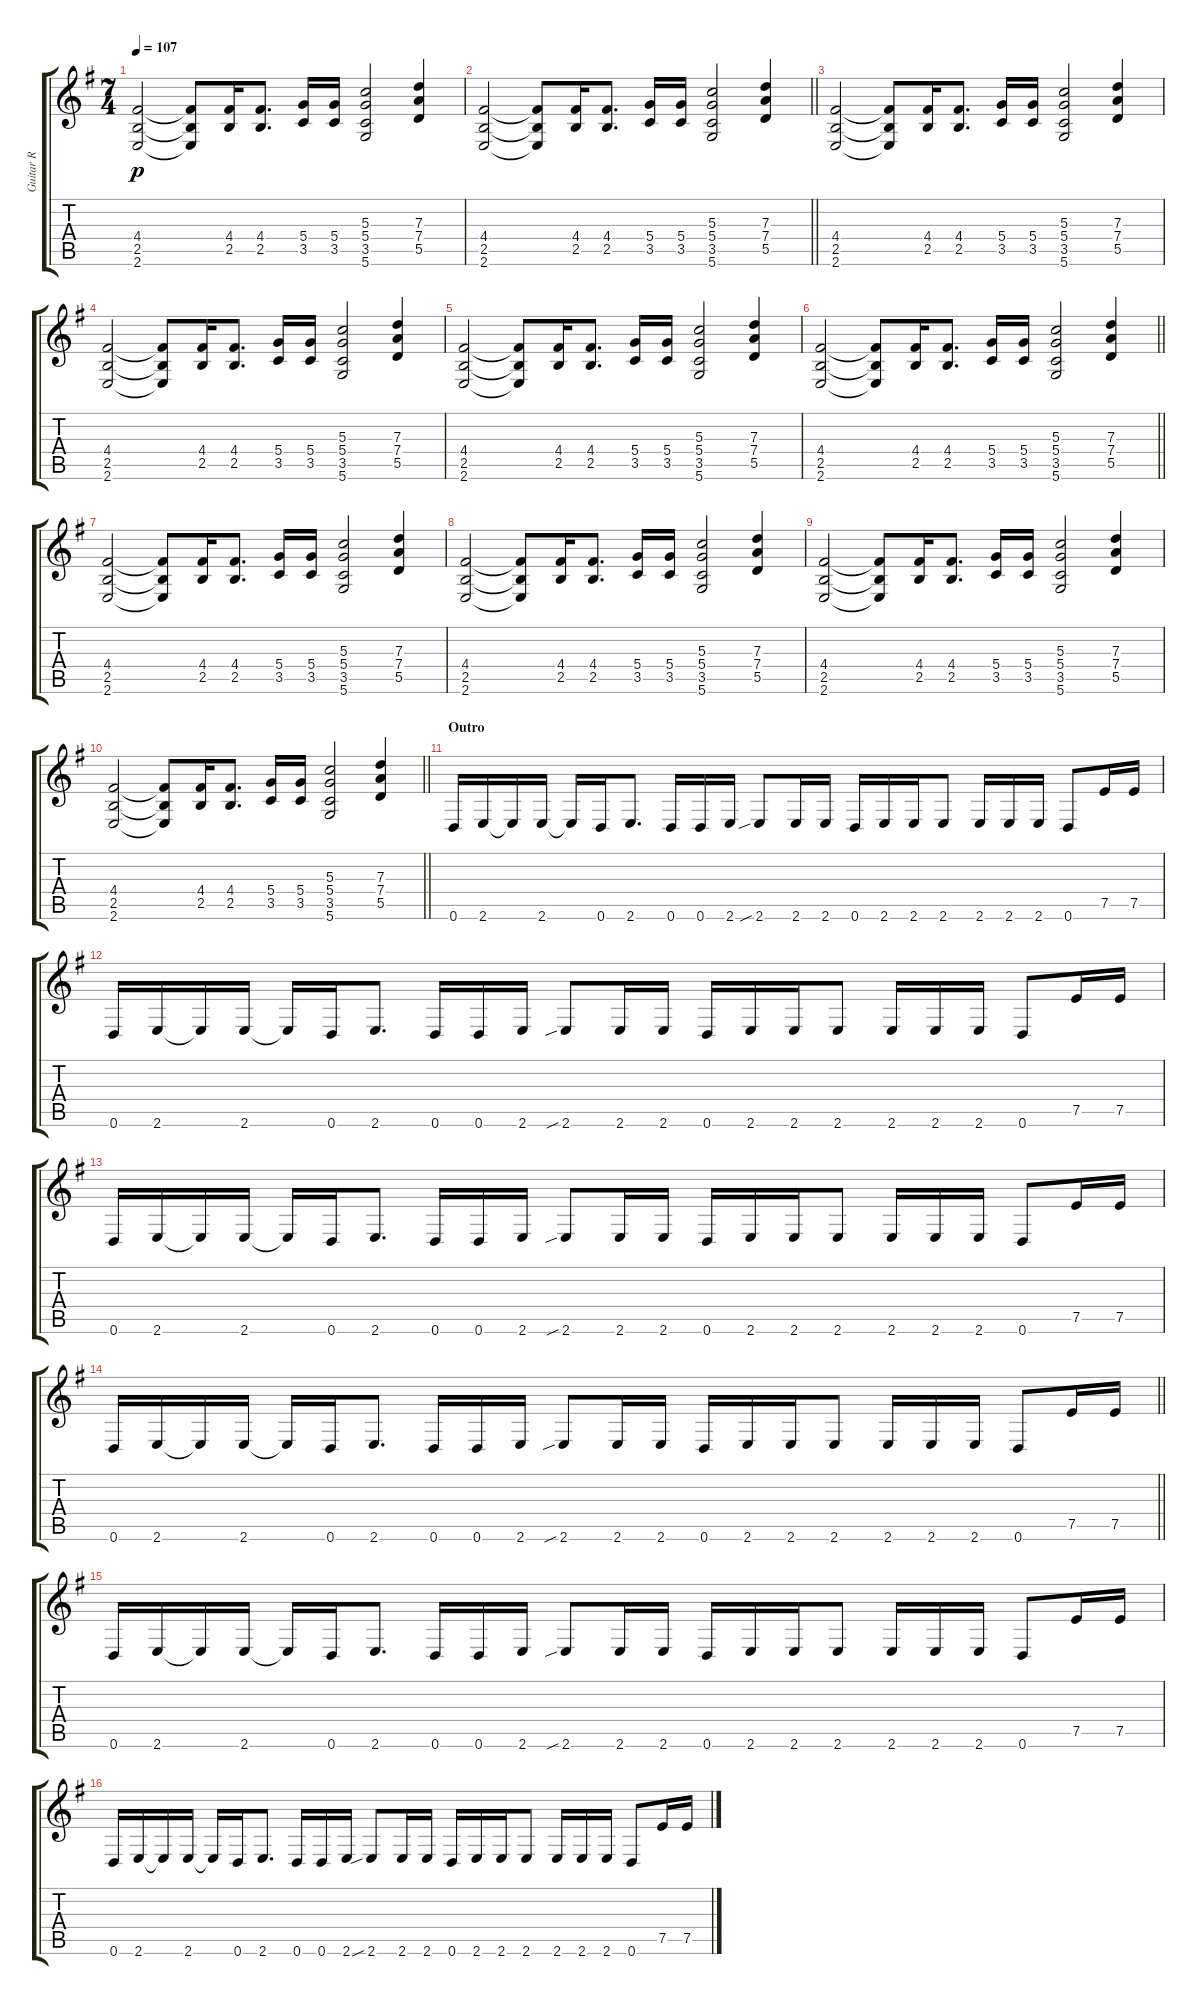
\track ("Guitar R" "Guitar R") {instrument distortionguitar}
\staff {score tabs}
\tuning (E4 B3 G3 D3 A2 D2) {hide}
\ts (7 4)
\tempo 107
\clef g2
\ks g
(4.4 2.5 2.6).2{dy p} (4.4{t} 2.5{t} 2.6{t}).8 (4.4 2.5).16 (4.4 2.5).8{d} (5.4 3.5).16 (5.4 3.5).16 (5.3 5.4 3.5 5.6).2 (7.3 7.4 5.5).4 |
\barLineRight lightlight
(4.4 2.5 2.6).2 (4.4{t} 2.5{t} 2.6{t}).8 (4.4 2.5).16 (4.4 2.5).8{d} (5.4 3.5).16 (5.4 3.5).16 (5.3 5.4 3.5 5.6).2 (7.3 7.4 5.5).4 |
(4.4 2.5 2.6).2 (4.4{t} 2.5{t} 2.6{t}).8 (4.4 2.5).16 (4.4 2.5).8{d} (5.4 3.5).16 (5.4 3.5).16 (5.3 5.4 3.5 5.6).2 (7.3 7.4 5.5).4 |
(4.4 2.5 2.6).2 (4.4{t} 2.5{t} 2.6{t}).8 (4.4 2.5).16 (4.4 2.5).8{d} (5.4 3.5).16 (5.4 3.5).16 (5.3 5.4 3.5 5.6).2 (7.3 7.4 5.5).4 |
(4.4 2.5 2.6).2 (4.4{t} 2.5{t} 2.6{t}).8 (4.4 2.5).16 (4.4 2.5).8{d} (5.4 3.5).16 (5.4 3.5).16 (5.3 5.4 3.5 5.6).2 (7.3 7.4 5.5).4 |
\barLineRight lightlight
(4.4 2.5 2.6).2 (4.4{t} 2.5{t} 2.6{t}).8 (4.4 2.5).16 (4.4 2.5).8{d} (5.4 3.5).16 (5.4 3.5).16 (5.3 5.4 3.5 5.6).2 (7.3 7.4 5.5).4 |
(4.4 2.5 2.6).2 (4.4{t} 2.5{t} 2.6{t}).8 (4.4 2.5).16 (4.4 2.5).8{d} (5.4 3.5).16 (5.4 3.5).16 (5.3 5.4 3.5 5.6).2 (7.3 7.4 5.5).4 |
(4.4 2.5 2.6).2 (4.4{t} 2.5{t} 2.6{t}).8 (4.4 2.5).16 (4.4 2.5).8{d} (5.4 3.5).16 (5.4 3.5).16 (5.3 5.4 3.5 5.6).2 (7.3 7.4 5.5).4 |
(4.4 2.5 2.6).2 (4.4{t} 2.5{t} 2.6{t}).8 (4.4 2.5).16 (4.4 2.5).8{d} (5.4 3.5).16 (5.4 3.5).16 (5.3 5.4 3.5 5.6).2 (7.3 7.4 5.5).4 |
\barLineRight lightlight
(4.4 2.5 2.6).2 (4.4{t} 2.5{t} 2.6{t}).8 (4.4 2.5).16 (4.4 2.5).8{d} (5.4 3.5).16 (5.4 3.5).16 (5.3 5.4 3.5 5.6).2 (7.3 7.4 5.5).4 |
\section ("" "Outro")
0.6.16 2.6.16 2.6{t}.16 2.6.16 2.6{t}.16 0.6.16 2.6.8{d} 0.6.16 0.6.16 2.6.16 2.6{sib}.8 2.6.16 2.6.16 0.6.16 2.6.16 2.6.16 2.6.8 2.6.16 2.6.16 2.6.16 0.6.8 7.5.16 7.5.16 |
0.6.16 2.6.16 2.6{t}.16 2.6.16 2.6{t}.16 0.6.16 2.6.8{d} 0.6.16 0.6.16 2.6.16 2.6{sib}.8 2.6.16 2.6.16 0.6.16 2.6.16 2.6.16 2.6.8 2.6.16 2.6.16 2.6.16 0.6.8 7.5.16 7.5.16 |
0.6.16 2.6.16 2.6{t}.16 2.6.16 2.6{t}.16 0.6.16 2.6.8{d} 0.6.16 0.6.16 2.6.16 2.6{sib}.8 2.6.16 2.6.16 0.6.16 2.6.16 2.6.16 2.6.8 2.6.16 2.6.16 2.6.16 0.6.8 7.5.16 7.5.16 |
\barLineRight lightlight
0.6.16 2.6.16 2.6{t}.16 2.6.16 2.6{t}.16 0.6.16 2.6.8{d} 0.6.16 0.6.16 2.6.16 2.6{sib}.8 2.6.16 2.6.16 0.6.16 2.6.16 2.6.16 2.6.8 2.6.16 2.6.16 2.6.16 0.6.8 7.5.16 7.5.16 |
0.6.16 2.6.16 2.6{t}.16 2.6.16 2.6{t}.16 0.6.16 2.6.8{d} 0.6.16 0.6.16 2.6.16 2.6{sib}.8 2.6.16 2.6.16 0.6.16 2.6.16 2.6.16 2.6.8 2.6.16 2.6.16 2.6.16 0.6.8 7.5.16 7.5.16 |
0.6.16 2.6.16 2.6{t}.16 2.6.16 2.6{t}.16 0.6.16 2.6.8{d} 0.6.16 0.6.16 2.6.16 2.6{sib}.8 2.6.16 2.6.16 0.6.16 2.6.16 2.6.16 2.6.8 2.6.16 2.6.16 2.6.16 0.6.8 7.5.16 7.5.16
